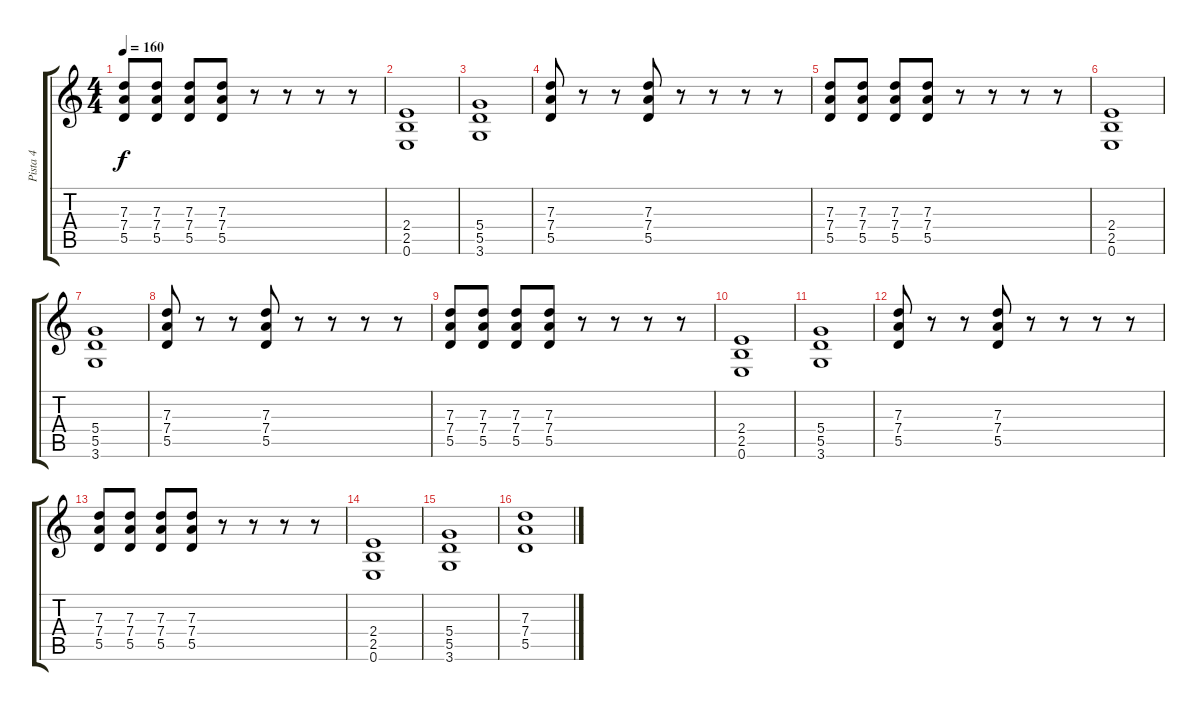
\track ("Pista 4" "Pista 4") {instrument distortionguitar}
\staff {score tabs}
\tuning (E4 B3 G3 D3 A2 E2) {hide}
\ts (4 4)
\tempo 160
\clef g2
\ks c
(7.3 7.4 5.5).8{dy f} (7.3 7.4 5.5).8 (7.3 7.4 5.5).8 (7.3 7.4 5.5).8 r.8 r.8 r.8 r.8 |
(2.4 2.5 0.6).1 |
(5.4 5.5 3.6).1 |
(7.3 7.4 5.5).8 r.8 r.8 (7.3 7.4 5.5).8 r.8 r.8 r.8 r.8 |
(7.3 7.4 5.5).8 (7.3 7.4 5.5).8 (7.3 7.4 5.5).8 (7.3 7.4 5.5).8 r.8 r.8 r.8 r.8 |
(2.4 2.5 0.6).1 |
(5.4 5.5 3.6).1 |
(7.3 7.4 5.5).8 r.8 r.8 (7.3 7.4 5.5).8 r.8 r.8 r.8 r.8 |
(7.3 7.4 5.5).8 (7.3 7.4 5.5).8 (7.3 7.4 5.5).8 (7.3 7.4 5.5).8 r.8 r.8 r.8 r.8 |
(2.4 2.5 0.6).1 |
(5.4 5.5 3.6).1 |
(7.3 7.4 5.5).8 r.8 r.8 (7.3 7.4 5.5).8 r.8 r.8 r.8 r.8 |
(7.3 7.4 5.5).8 (7.3 7.4 5.5).8 (7.3 7.4 5.5).8 (7.3 7.4 5.5).8 r.8 r.8 r.8 r.8 |
(2.4 2.5 0.6).1 |
(5.4 5.5 3.6).1 |
(7.3 7.4 5.5).1
